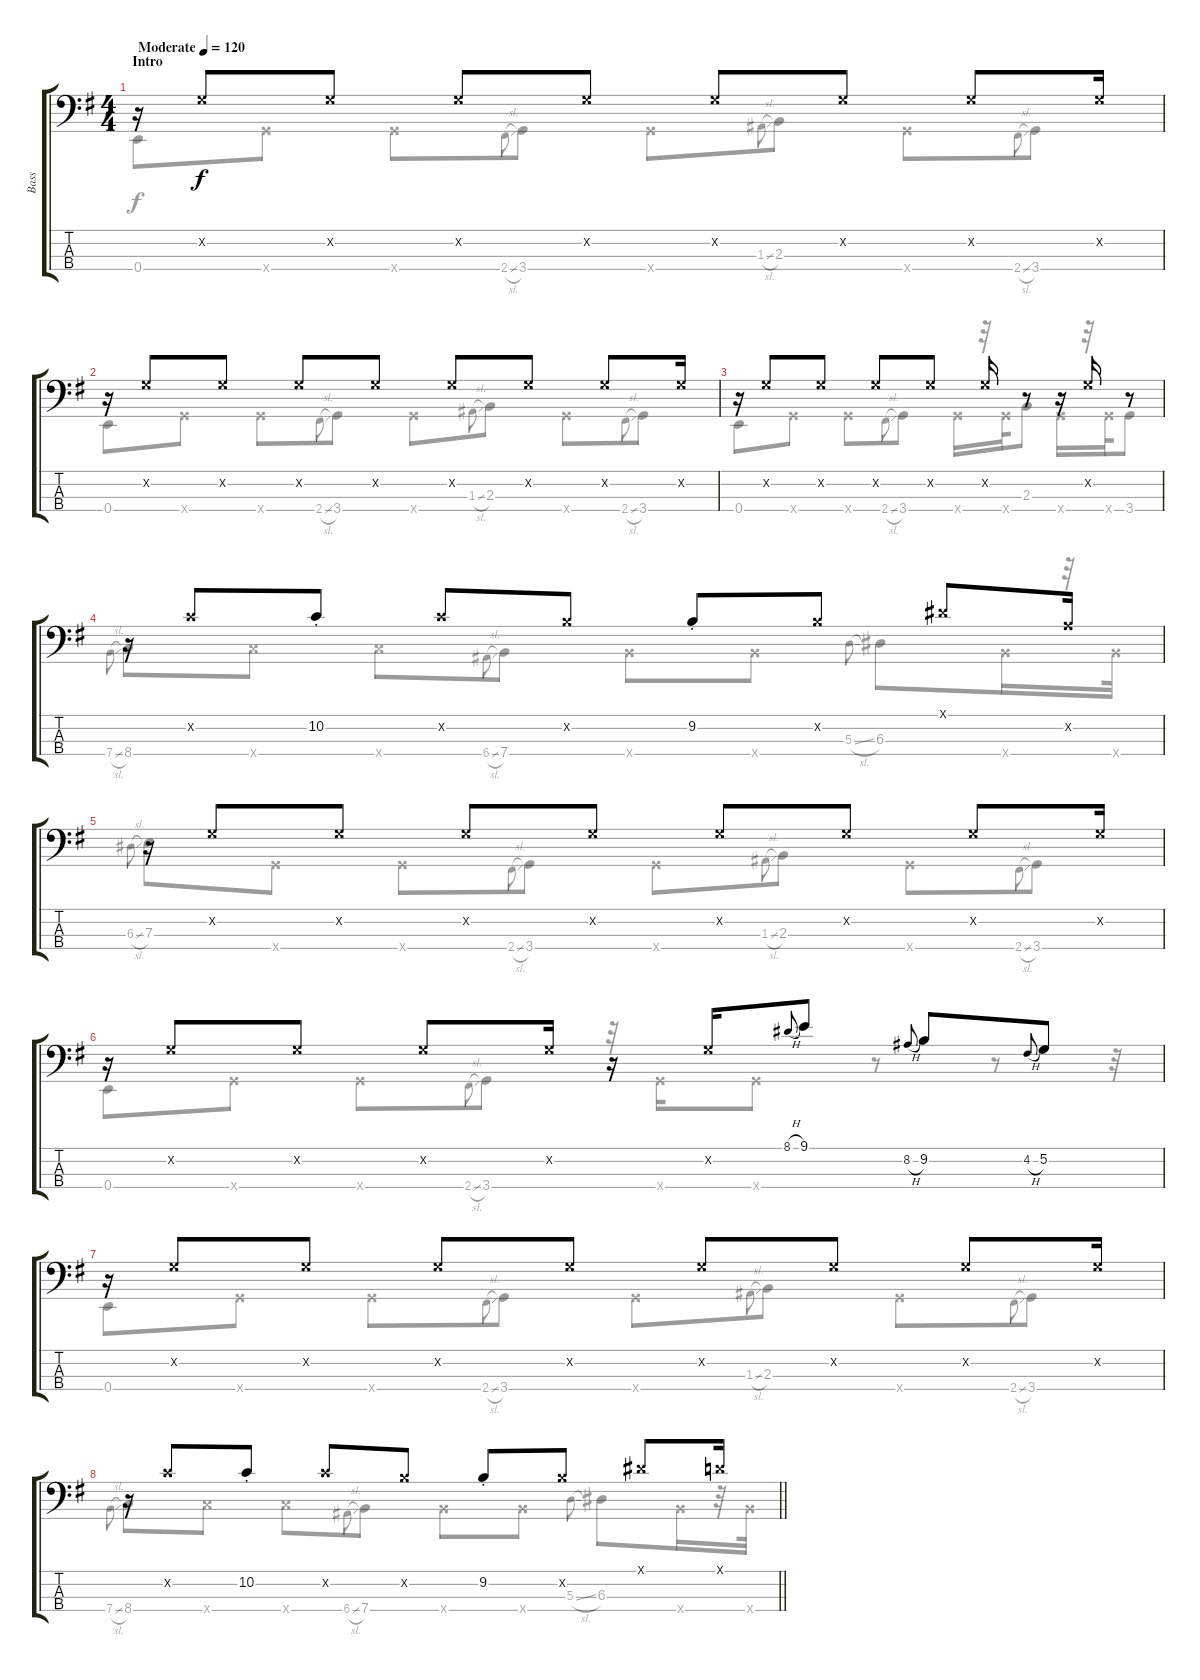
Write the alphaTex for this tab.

\track ("Bass" "Bass") {instrument electricbassfinger}
\staff {score tabs}
\tuning (G2 D2 A1 E1) {hide}
\voice
\ts (4 4)
\section ("" "Intro")
\tempo (120 "Moderate")
\clef f4
\ks g
r.16{dy f instrument electricbassfinger} 5.2{x}.8 5.2{x}.8 5.2{x}.8 5.2{x}.8 5.2{x}.8 5.2{x}.8 5.2{x}.8 5.2{x}.16 |
r.16 5.2{x}.8 5.2{x}.8 5.2{x}.8 5.2{x}.8 5.2{x}.8 5.2{x}.8 5.2{x}.8 5.2{x}.16 |
r.16 5.2{x}.8 5.2{x}.8 5.2{x}.8 5.2{x}.8 5.2{x}.16 r.8 r.16 5.2{x}.16 r.8 |
r.16 10.2{x}.8 10.2{st}.8 10.2{x}.8 9.2{x}.8 9.2{st}.8 9.2{x}.8 8.1{x}.8 7.2{x}.16 |
r.16 5.2{x}.8 5.2{x}.8 5.2{x}.8 5.2{x}.8 5.2{x}.8 5.2{x}.8 5.2{x}.8 5.2{x}.16 |
r.16 5.2{x}.8 5.2{x}.8 5.2{x}.8 5.2{x}.16 r.16 5.2{x}.16 8.1{h}.8{gr onbeat} 9.1.8 8.2{h}.8{gr onbeat} 9.2.8 4.2{h}.8{gr onbeat} 5.2.8 |
r.16 5.2{x}.8 5.2{x}.8 5.2{x}.8 5.2{x}.8 5.2{x}.8 5.2{x}.8 5.2{x}.8 5.2{x}.16 |
\barLineRight lightlight
r.16 10.2{x}.8 10.2{st}.8 10.2{x}.8 9.2{x}.8 9.2{st}.8 9.2{x}.8 8.1{x}.8 7.1{x}.16
\voice
\clef f4
\ottava regular
\simile none
\ks g
0.4.8{dy f} 3.4{x}.8 3.4{x}.8 2.4{sl}.8{gr onbeat} 3.4.8 3.4{x}.8 1.3{sl}.8{gr onbeat} 2.3.8 3.4{x}.8 2.4{sl}.8{gr onbeat} 3.4.8 |
0.4.8 3.4{x}.8 3.4{x}.8 2.4{sl}.8{gr onbeat} 3.4.8 3.4{x}.8 1.3{sl}.8{gr onbeat} 2.3.8 3.4{x}.8 2.4{sl}.8{gr onbeat} 3.4.8 |
0.4.8 3.4{x}.8 3.4{x}.8 2.4{sl}.8{gr onbeat} 3.4.8 3.4{x}.16 r.32 3.4{x}.32 2.3.8 3.4{x}.16 r.32 3.4{x}.32 3.4.8 |
7.4{sl}.8{gr onbeat} 8.4.8 8.4{x}.8 8.4{x}.8 6.4{sl}.8{gr onbeat} 7.4.8 7.4{x}.8 7.4{x}.8 5.3{sl}.8{gr onbeat} 6.3.8 7.4{x}.16 r.32 7.4{x}.32 |
6.3{sl}.8{gr onbeat} 7.3.8 3.4{x}.8 3.4{x}.8 2.4{sl}.8{gr onbeat} 3.4.8 3.4{x}.8 1.3{sl}.8{gr onbeat} 2.3.8 3.4{x}.8 2.4{sl}.8{gr onbeat} 3.4.8 |
0.4.8 3.4{x}.8 3.4{x}.8 2.4{sl}.8{gr onbeat} 3.4.8 r.32 3.4{x}.16 3.4{x}.8 r.8 r.8 r.32 |
0.4.8 3.4{x}.8 3.4{x}.8 2.4{sl}.8{gr onbeat} 3.4.8 3.4{x}.8 1.3{sl}.8{gr onbeat} 2.3.8 3.4{x}.8 2.4{sl}.8{gr onbeat} 3.4.8 |
\barLineRight lightlight
7.4{sl}.8{gr onbeat} 8.4.8 8.4{x}.8 8.4{x}.8 6.4{sl}.8{gr onbeat} 7.4.8 7.4{x}.8 7.4{x}.8 5.3{sl}.8{gr onbeat} 6.3.8 7.4{x}.16 r.32 7.4{x}.32
